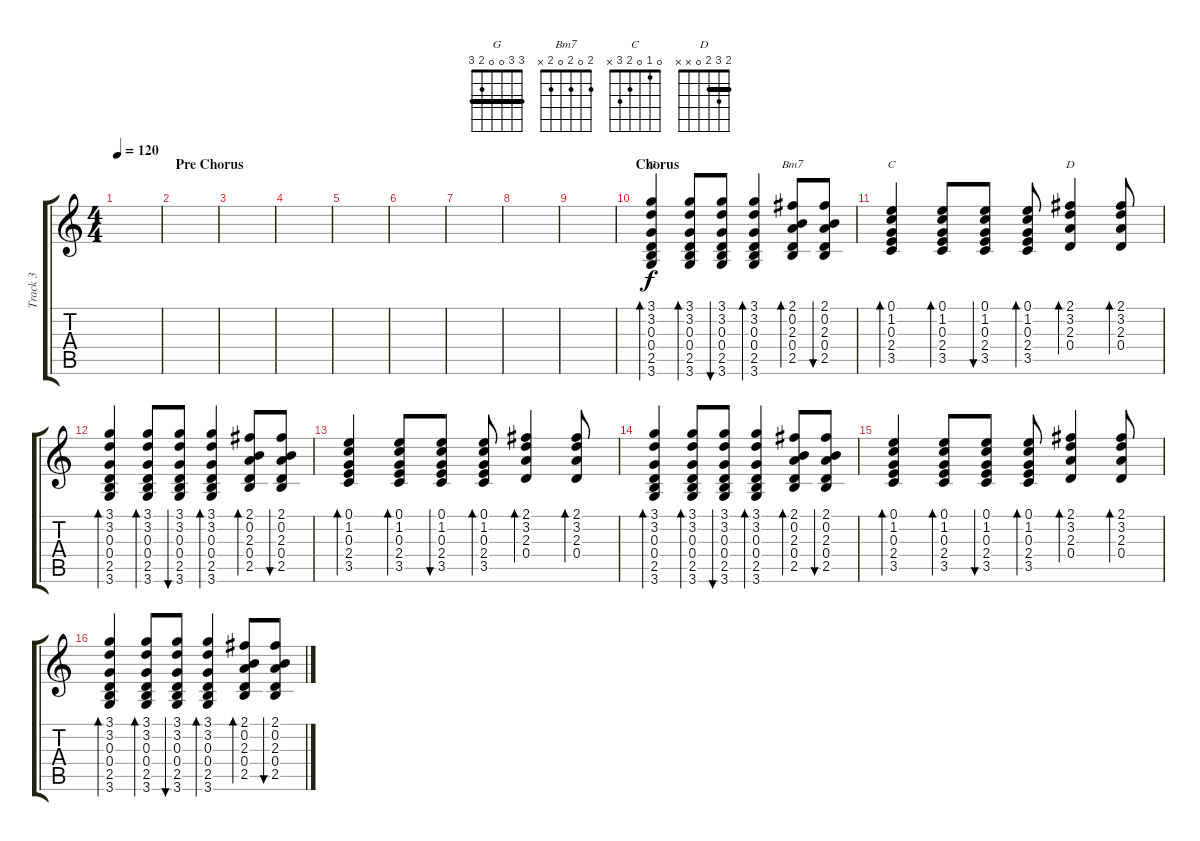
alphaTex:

\track ("Track 3" "Track 3") {instrument acousticguitarsteel}
\staff {score tabs}
\tuning (E4 B3 G3 D3 A2 E2) {hide}
\chord ("G" 3 3 0 0 2 3) {barre 3}
\chord ("Bm7" 2 0 2 0 2 x)
\chord ("C" 0 1 0 2 3 x)
\chord ("D" 2 3 2 0 x x) {barre 2}
\ts (4 4)
\tempo 120
\clef g2
\ks c
|
\section ("" "Pre Chorus")
|
|
|
|
|
|
|
|
\section ("" "Chorus")
(3.1 3.2 0.3 0.4 2.5 3.6).4{bd 60 ch "G"} (3.1 3.2 0.3 0.4 2.5 3.6).8{bd 60} (3.1 3.2 0.3 0.4 2.5 3.6).8{bu 60} (3.1 3.2 0.3 0.4 2.5 3.6).4{bd 60} (2.1 0.2 2.3 0.4 2.5).8{bd 60 ch "Bm7"} (2.1 0.2 2.3 0.4 2.5).8{bu 60} |
(0.1 1.2 0.3 2.4 3.5).4{bd 60 ch "C"} (0.1 1.2 0.3 2.4 3.5).8{bd 60} (0.1 1.2 0.3 2.4 3.5).8{bu 60} (0.1 1.2 0.3 2.4 3.5).8{bd 60} (2.1 3.2 2.3 0.4).4{bd 60 ch "D"} (2.1 3.2 2.3 0.4).8{bd 60} |
(3.1 3.2 0.3 0.4 2.5 3.6).4{bd 60} (3.1 3.2 0.3 0.4 2.5 3.6).8{bd 60} (3.1 3.2 0.3 0.4 2.5 3.6).8{bu 60} (3.1 3.2 0.3 0.4 2.5 3.6).4{bd 60} (2.1 0.2 2.3 0.4 2.5).8{bd 60} (2.1 0.2 2.3 0.4 2.5).8{bu 60} |
(0.1 1.2 0.3 2.4 3.5).4{bd 60} (0.1 1.2 0.3 2.4 3.5).8{bd 60} (0.1 1.2 0.3 2.4 3.5).8{bu 60} (0.1 1.2 0.3 2.4 3.5).8{bd 60} (2.1 3.2 2.3 0.4).4{bd 60} (2.1 3.2 2.3 0.4).8{bd 60} |
(3.1 3.2 0.3 0.4 2.5 3.6).4{bd 60} (3.1 3.2 0.3 0.4 2.5 3.6).8{bd 60} (3.1 3.2 0.3 0.4 2.5 3.6).8{bu 60} (3.1 3.2 0.3 0.4 2.5 3.6).4{bd 60} (2.1 0.2 2.3 0.4 2.5).8{bd 60} (2.1 0.2 2.3 0.4 2.5).8{bu 60} |
(0.1 1.2 0.3 2.4 3.5).4{bd 60} (0.1 1.2 0.3 2.4 3.5).8{bd 60} (0.1 1.2 0.3 2.4 3.5).8{bu 60} (0.1 1.2 0.3 2.4 3.5).8{bd 60} (2.1 3.2 2.3 0.4).4{bd 60} (2.1 3.2 2.3 0.4).8{bd 60} |
(3.1 3.2 0.3 0.4 2.5 3.6).4{bd 60} (3.1 3.2 0.3 0.4 2.5 3.6).8{bd 60} (3.1 3.2 0.3 0.4 2.5 3.6).8{bu 60} (3.1 3.2 0.3 0.4 2.5 3.6).4{bd 60} (2.1 0.2 2.3 0.4 2.5).8{bd 60} (2.1 0.2 2.3 0.4 2.5).8{bu 60}
